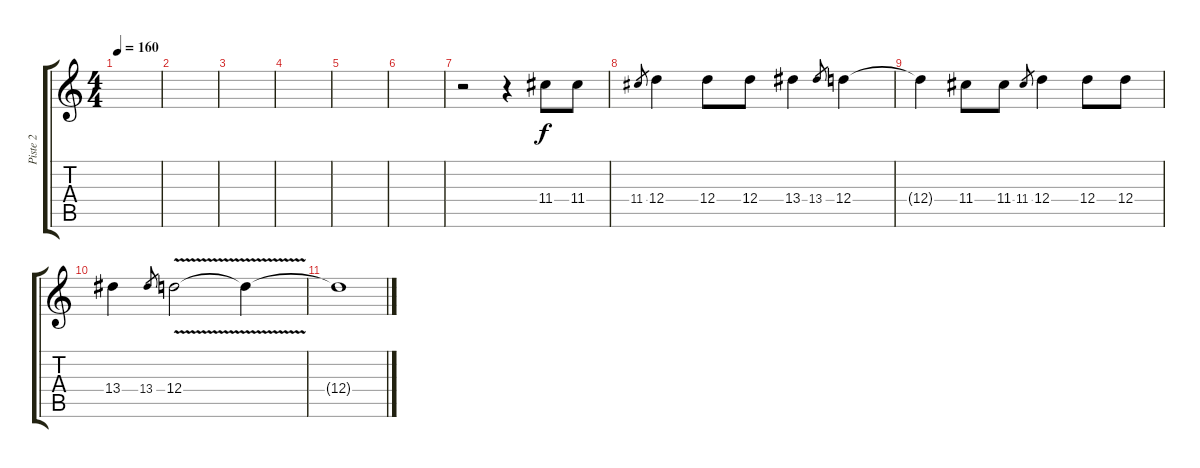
\track ("Piste 2" "Piste 2") {instrument overdrivenguitar}
\staff {score tabs}
\tuning (E4 B3 G3 D3 A2 E2) {hide}
\ts (4 4)
\tempo 160
\clef g2
\ks c
|
|
|
|
|
|
r.2 r.4 11.4.8 11.4.8 |
11.4.8{gr} 12.4.4 12.4.8 12.4.8 13.4.4 13.4.8{gr} 12.4.4 |
12.4{t}.4 11.4.8 11.4.8 11.4.8{gr} 12.4.4 12.4.8 12.4.8 |
13.4.4 13.4.8{gr} 12.4{v}.2 12.4{t}.4 |
12.4{t}.1
